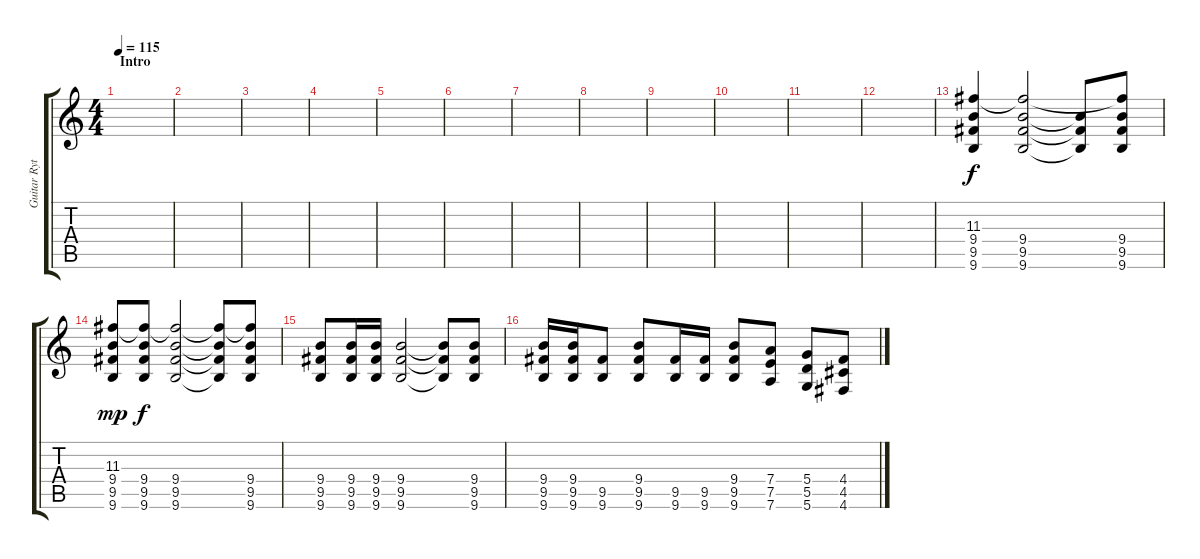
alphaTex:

\track ("Guitar Rythm" "Guitar Ryt") {instrument distortionguitar}
\staff {score tabs}
\tuning (E4 B3 G3 D3 A2 D2) {hide}
\ts (4 4)
\section ("" "Intro ")
\tempo 115
\clef g2
\ks c
|
|
|
|
|
|
|
|
|
|
|
|
(11.3 9.4 9.5 9.6).4 (11.3{t} 9.4 9.5 9.6).2{dy f} (9.4{t} 9.5{t} 9.6{t}).8 (11.3{t} 9.4 9.5 9.6).8 |
(11.3 9.4 9.5 9.6).8{dy mp} (11.3{t} 9.4 9.5 9.6).8{dy f} (11.3{t} 9.4 9.5 9.6).2 (11.3{t} 9.4{t} 9.5{t} 9.6{t}).8 (11.3{t} 9.4 9.5 9.6).8 |
(9.4 9.5 9.6).8 (9.4 9.5 9.6).16 (9.4 9.5 9.6).16 (9.4 9.5 9.6).2 (9.4{t} 9.5{t} 9.6{t}).8 (9.4 9.5 9.6).8 |
(9.4 9.5 9.6).16 (9.4 9.5 9.6).16 (9.5 9.6).8 (9.4 9.5 9.6).8 (9.5 9.6).16 (9.5 9.6).16 (9.4 9.5 9.6).8 (7.4 7.5 7.6).8 (5.4 5.5 5.6).8 (4.4 4.5 4.6).8
